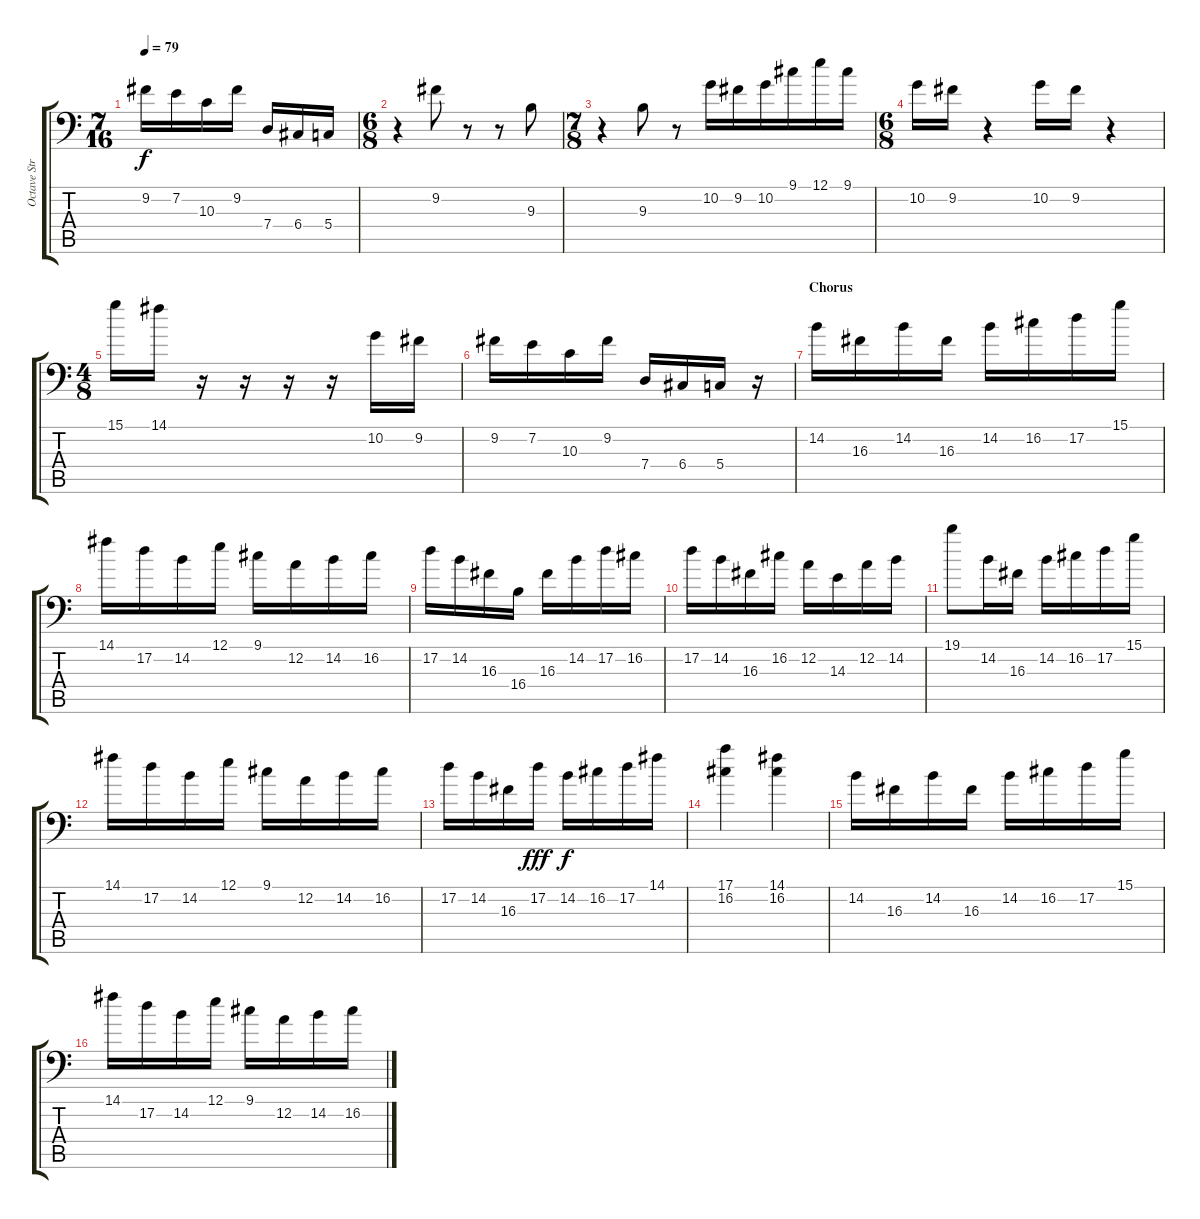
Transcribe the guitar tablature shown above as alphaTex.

\track ("Octave Strings - Violin" "Octave Str") {instrument stringensemble1}
\staff {score tabs}
\tuning (E4 A3 D3 G2 C2 F1) {hide}
\ts (7 16)
\tempo 79
\clef f4
\ks c
9.2.16{dy f} 7.2.16 10.3.16 9.2.16 7.4.16 6.4.16 5.4.16 |
\ts (6 8)
r.4 9.2.8 r.8 r.8 9.3.8 |
\ts (7 8)
r.4 9.3.8 r.8 10.2.16 9.2.16 10.2.16 9.1.16 12.1.16 9.1.16 |
\ts (6 8)
10.2.16 9.2.16 r.4 10.2.16 9.2.16 r.4 |
\ts (4 8)
15.1.16 14.1.16 r.16 r.16 r.16 r.16 10.2.16 9.2.16 |
9.2.16 7.2.16 10.3.16 9.2.16 7.4.16 6.4.16 5.4.16 r.16 |
\section ("" "Chorus")
14.2.16 16.3.16 14.2.16 16.3.16 14.2.16 16.2.16 17.2.16 15.1.16 |
14.1.16 17.2.16 14.2.16 12.1.16 9.1.16 12.2.16 14.2.16 16.2.16 |
17.2.16 14.2.16 16.3.16 16.4.16 16.3.16 14.2.16 17.2.16 16.2.16 |
17.2.16 14.2.16 16.3.16 16.2.16 12.2.16 14.3.16 12.2.16 14.2.16 |
19.1.8 14.2.16 16.3.16 14.2.16 16.2.16 17.2.16 15.1.16 |
14.1.16 17.2.16 14.2.16 12.1.16 9.1.16 12.2.16 14.2.16 16.2.16 |
17.2.16 14.2.16 16.3.16 17.2.16{dy fff} 14.2.16{dy f} 16.2.16 17.2.16 14.1.16 |
(17.1 16.2).4 (14.1 16.2).4 |
14.2.16 16.3.16 14.2.16 16.3.16 14.2.16 16.2.16 17.2.16 15.1.16 |
14.1.16 17.2.16 14.2.16 12.1.16 9.1.16 12.2.16 14.2.16 16.2.16
